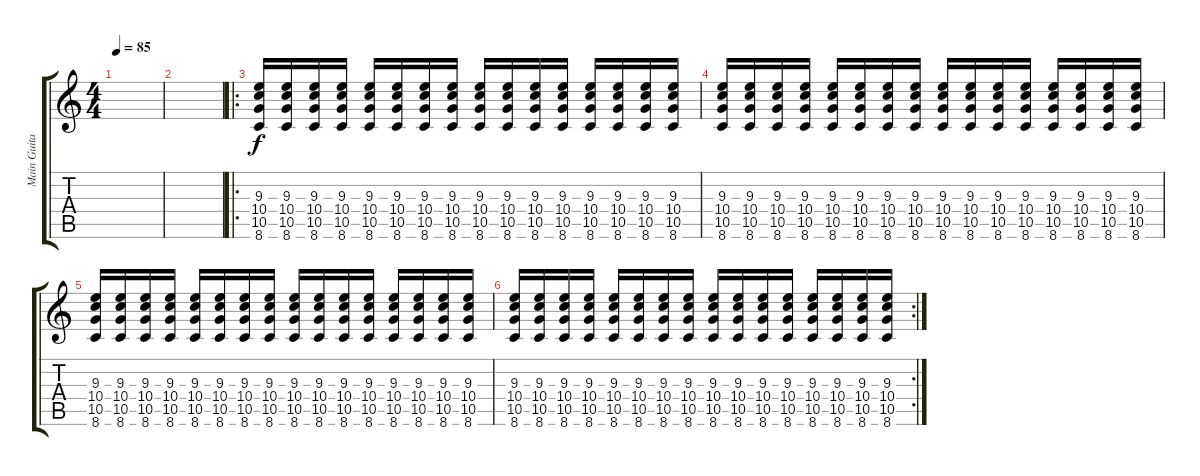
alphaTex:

\track ("Main Guitar(Brad Delson)" "Main Guita") {instrument distortionguitar}
\staff {score tabs}
\tuning (E4 B3 G3 D3 A2 E2) {hide}
\ts (4 4)
\tempo 85
\clef g2
\ks c
|
|
\ro
(9.3 10.4 10.5 8.6).16 (9.3 10.4 10.5 8.6).16 (9.3 10.4 10.5 8.6).16 (9.3 10.4 10.5 8.6).16 (9.3 10.4 10.5 8.6).16 (9.3 10.4 10.5 8.6).16 (9.3 10.4 10.5 8.6).16 (9.3 10.4 10.5 8.6).16 (9.3 10.4 10.5 8.6).16 (9.3 10.4 10.5 8.6).16 (9.3 10.4 10.5 8.6).16 (9.3 10.4 10.5 8.6).16 (9.3 10.4 10.5 8.6).16 (9.3 10.4 10.5 8.6).16 (9.3 10.4 10.5 8.6).16 (9.3 10.4 10.5 8.6).16 |
(9.3 10.4 10.5 8.6).16 (9.3 10.4 10.5 8.6).16 (9.3 10.4 10.5 8.6).16 (9.3 10.4 10.5 8.6).16 (9.3 10.4 10.5 8.6).16 (9.3 10.4 10.5 8.6).16 (9.3 10.4 10.5 8.6).16 (9.3 10.4 10.5 8.6).16 (9.3 10.4 10.5 8.6).16 (9.3 10.4 10.5 8.6).16 (9.3 10.4 10.5 8.6).16 (9.3 10.4 10.5 8.6).16 (9.3 10.4 10.5 8.6).16 (9.3 10.4 10.5 8.6).16 (9.3 10.4 10.5 8.6).16 (9.3 10.4 10.5 8.6).16 |
(9.3 10.4 10.5 8.6).16 (9.3 10.4 10.5 8.6).16 (9.3 10.4 10.5 8.6).16 (9.3 10.4 10.5 8.6).16 (9.3 10.4 10.5 8.6).16 (9.3 10.4 10.5 8.6).16 (9.3 10.4 10.5 8.6).16 (9.3 10.4 10.5 8.6).16 (9.3 10.4 10.5 8.6).16 (9.3 10.4 10.5 8.6).16 (9.3 10.4 10.5 8.6).16 (9.3 10.4 10.5 8.6).16 (9.3 10.4 10.5 8.6).16 (9.3 10.4 10.5 8.6).16 (9.3 10.4 10.5 8.6).16 (9.3 10.4 10.5 8.6).16 |
\rc 2
(9.3 10.4 10.5 8.6).16 (9.3 10.4 10.5 8.6).16 (9.3 10.4 10.5 8.6).16 (9.3 10.4 10.5 8.6).16 (9.3 10.4 10.5 8.6).16 (9.3 10.4 10.5 8.6).16 (9.3 10.4 10.5 8.6).16 (9.3 10.4 10.5 8.6).16 (9.3 10.4 10.5 8.6).16 (9.3 10.4 10.5 8.6).16 (9.3 10.4 10.5 8.6).16 (9.3 10.4 10.5 8.6).16 (9.3 10.4 10.5 8.6).16 (9.3 10.4 10.5 8.6).16 (9.3 10.4 10.5 8.6).16 (9.3 10.4 10.5 8.6).16
